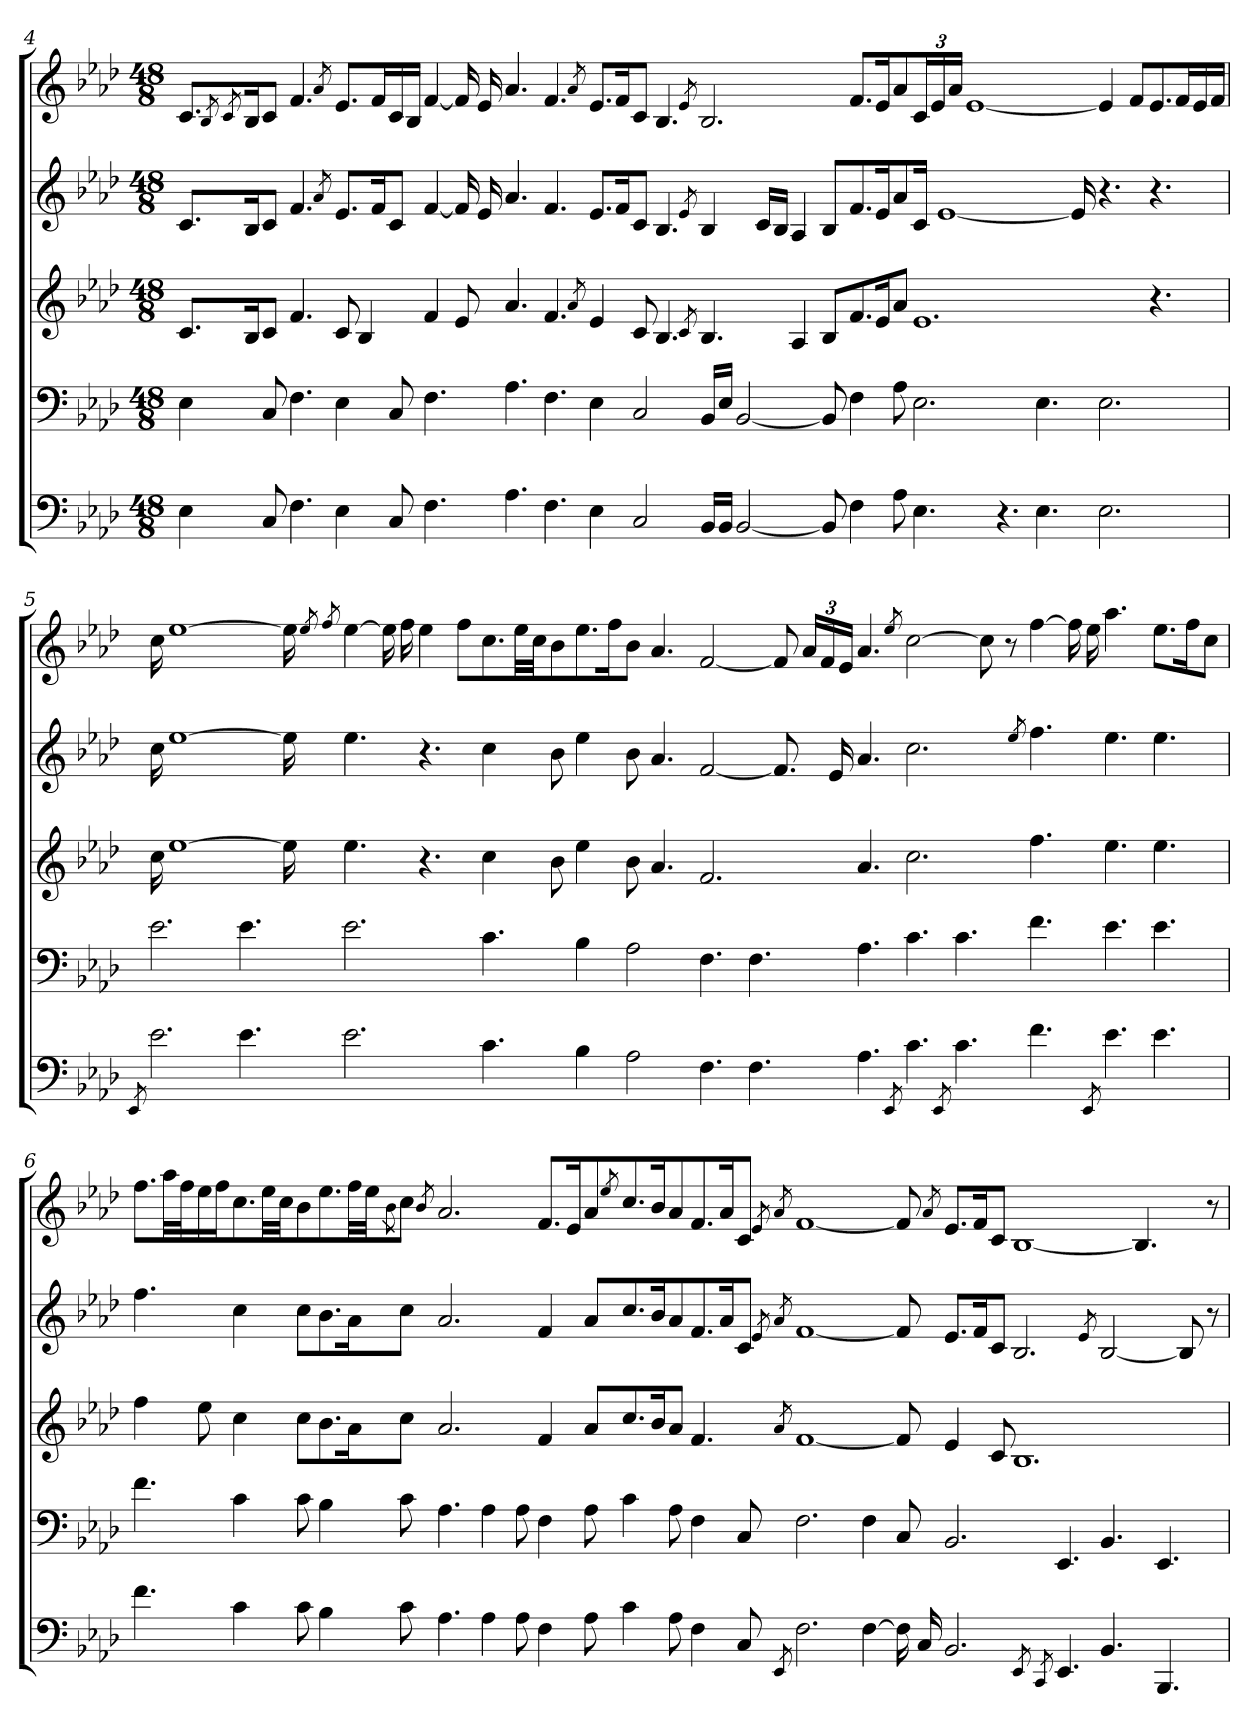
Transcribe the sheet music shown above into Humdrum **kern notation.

**kern	**kern	**kern	**kern	**kern
*part5	*part4	*part3	*part2	*part1
*staff5	*staff4	*staff3	*staff2	*staff1
*clefF4	*clefF4	*clefG2	*clefG2	*clefG2
*k[b-e-a-d-]	*k[b-e-a-d-]	*k[b-e-a-d-]	*k[b-e-a-d-]	*k[b-e-a-d-]
*M48/8	*M48/8	*M48/8	*M48/8	*M48/8
=4	=4	=4	=4	=4
4E-	4E-	8.c/L	8.c/L	8.c/L
.	.	.	.	8qB-/
.	.	.	.	8qc/
.	.	16B-/K	16B-/K	16B-/K
8C	8C	8c/J	8c/J	8c/J
4.F	4.F	4.f	4.f	4.f
.	.	.	8qa-	8qa-
4E-	4E-	8c	8.e-/L	8.e-/L
.	.	4B-	.	.
.	.	.	16f/K	16f/L
8C	8C	.	8c/J	16c/
.	.	.	.	16B-/JJ
4.F	4.F	4f	[4f	[4f
.	.	8e-	16f]	16f]
.	.	.	16e-	16e-
4.A-	4.A-	4.a-	4.a-	4.a-
4.F	4.F	4.f	4.f	4.f
.	.	8qa-	.	8qa-
4E-	4E-	4e-	8.e-/L	8.e-/L
.	.	.	16f/K	16f/K
2C	2C	8c	8c/J	8c/J
.	.	4.B-	4.B-	4.B-
.	.	8qc	8qe-	8qe-
16BB-/LL	16BB-/LL	4.B-	4B-	2.B-
16BB-/JJ	16E-/JJ	.	.	.
[2BB-	[2BB-	.	.	.
.	.	.	16c/LL	.
.	.	.	16B-/JJ	.
.	.	4A-	4A-	.
8BB-]	8BB-]	8B-/L	8B-/L	.
4F	4F	8.f/	8.f/	8.f/L
.	.	16e-/K	16e-/K	16e-/K
8A-	8A-	8a-/J	8a-/	8a-/
4.E-	2.E-	1.e-	16c/Jk	24c/L
.	.	.	.	24e-/
.	.	.	[1e-	.
.	.	.	.	24a-/JJ
.	.	.	.	[1e-
4.r	.	.	.	.
4.E-	4.E-	.	.	.
.	.	.	16e-]	.
2.E-	2.E-	.	4.r	4e-]
.	.	.	.	8f/L
.	.	4.r	4.r	8.e-/
.	.	.	.	16f/L
.	.	.	.	16e-/
.	.	.	.	16f/JJ
=5	=5	=5	=5	=5
8qEE-	.	.	.	.
2.e-	2.e-	16cc	16cc	16cc
.	.	[1ee-	[1ee-	[1ee-
4.e-	4.e-	.	.	.
.	.	16ee-]	16ee-]	16ee-]
.	.	.	.	8qee-
.	.	.	.	8qff
2.e-	2.e-	4.ee-	4.ee-	[4ee-
.	.	.	.	16ee-]
.	.	.	.	16ff
.	.	4.r	4.r	4ee-
.	.	.	.	8ff\L
4.c	4.c	4cc	4cc	8.cc\
.	.	.	.	32ee-\LL
.	.	.	.	32cc\JJ
.	.	8b-	8b-	8b-\
4B-	4B-	4ee-	4ee-	8.ee-\
.	.	.	.	16ff\K
2A-	2A-	8b-	8b-	8b-\J
.	.	4.a-	4.a-	4.a-
4.F	4.F	2.f	[2f	[2f
4.F	4.F	.	.	.
.	.	.	8.f]	8f]
.	.	.	.	24a-/LL
.	.	.	.	24f/
.	.	.	16e-	.
.	.	.	.	24e-/JJ
4.A-	4.A-	4.a-	4.a-	4.a-
8qEE-	.	.	.	8qee-
4.c	4.c	2.cc	2.cc	[2cc
8qEE-	.	.	.	.
4.c	4.c	.	.	.
.	.	.	.	8cc]
.	.	.	.	8r
.	.	.	8qee-	.
4.f	4.f	4.ff	4.ff	[4ff
.	.	.	.	16ff]
.	.	.	.	16ee-
8qEE-	.	.	.	.
4.e-	4.e-	4.ee-	4.ee-	4.aa-
4.e-	4.e-	4.ee-	4.ee-	8.ee-\L
.	.	.	.	16ff\K
.	.	.	.	8cc\J
=6	=6	=6	=6	=6
4.f	4.f	4ff	4.ff	8.ff\L
.	.	.	.	32aa-\LL
.	.	.	.	32ff\J
.	.	8ee-	.	16ee-\
.	.	.	.	16ff\J
4c	4c	4cc	4cc	8.cc\
.	.	.	.	32ee-\LL
.	.	.	.	32cc\JJ
8c	8c	8cc\L	8cc\L	8b-\
4B-	4B-	8.b-\	8.b-\	8.ee-\
.	.	16a-\K	16a-\K	32ff\LL
.	.	.	.	32ee-\JJ
.	.	.	.	8qb-\
8c	8c	8cc\J	8cc\J	8cc\J
.	.	.	.	8qb-
4.A-	4.A-	2.a-	2.a-	2.a-
4A-	4A-	.	.	.
8A-	8A-	.	.	.
4F	4F	4f	4f	8.f/L
.	.	.	.	16e-/K
8A-	8A-	8a-/L	8a-/L	8a-/
.	.	.	.	8qee-/
4c	4c	8.cc/	8.cc/	8.cc/
.	.	16b-/K	16b-/K	16b-/K
8A-	8A-	8a-/J	8a-/	8a-/
4F	4F	4.f	8.f/	8.f/
.	.	.	16a-/K	16a-/K
8C	8C	.	8c/J	8c/J
.	.	.	8qe-	8qe-
8qEE-	.	8qa-	8qa-	8qa-
2.F	2.F	[1f	[1f	[1f
[4F	4F	.	.	.
16F]	8C	8f]	8f]	8f]
16C	.	.	.	.
.	.	.	.	8qa-
2.BB-	2.BB-	4e-	8.e-/L	8.e-/L
.	.	.	16f/K	16f/K
.	.	8c	8c/J	8c/J
.	.	1.B-	2.B-	[1B-
8qEE-	.	.	.	.
8qCC	.	.	.	.
4.EE-	4.EE-	.	.	.
.	.	.	8qe-	.
4.BB-	4.BB-	.	[2B-	.
.	.	.	.	4.B-]
4.BBB-	4.EE-	.	.	.
.	.	.	8B-]	.
.	.	.	8r	8r
=	=	=	=	=
*-	*-	*-	*-	*-
